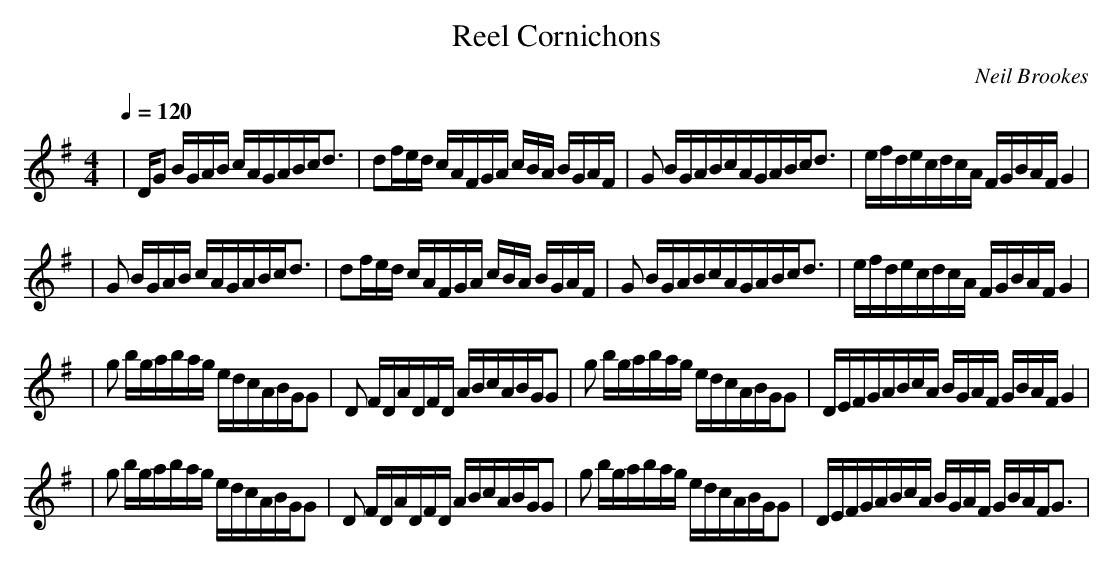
X:1
T:Reel Cornichons
C:Neil Brookes
M:4/4
L:1/16
Q:1/4=120
K:G
|DG2 BGAB cAGABcd3|d2fed cAFGA cBA BGAF|G2 BGABcAGABcd3|efdecdcA FGBAFG4|
|G2 BGAB cAGABcd3|d2fed cAFGA cBA BGAF|G2 BGABcAGABcd3|efdecdcA FGBAFG4|
|g2 bgabag edcABGG2|D2 FDADFD ABcABGG2|g2 bgabag edcABGG2|DEFGABcA BGAF GBAFG4|
|g2 bgabag edcABGG2|D2 FDADFD ABcABGG2|g2 bgabag edcABGG2|DEFGABcA BGAF GBAFG3|
